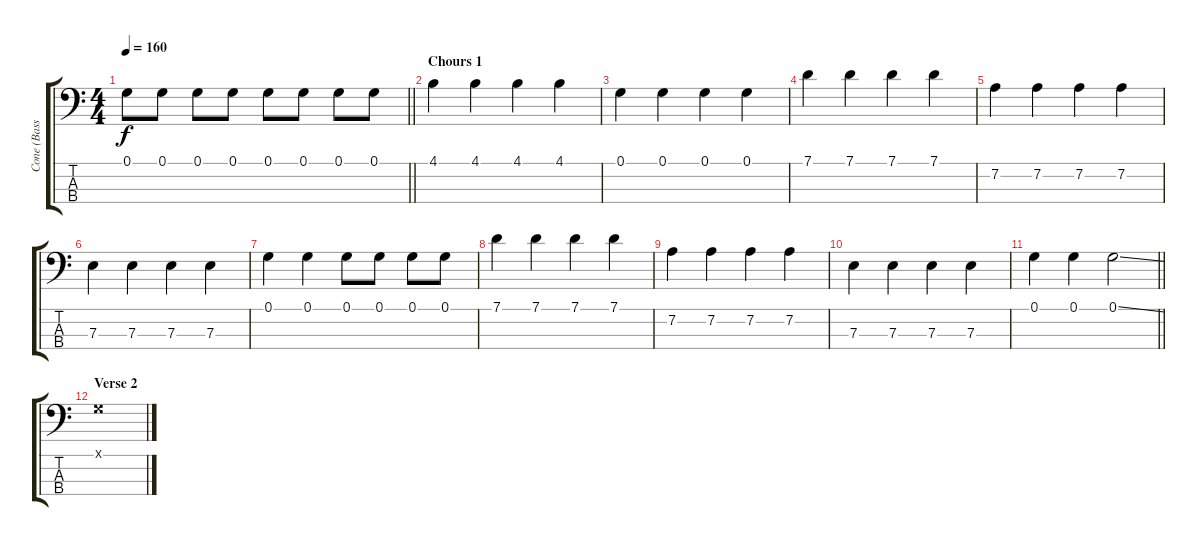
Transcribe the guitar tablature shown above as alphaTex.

\track ("Cone (Bass)" "Cone (Bass") {instrument electricbassfinger}
\staff {score tabs}
\tuning (G2 D2 A1 E1) {hide}
\ts (4 4)
\tempo 160
\clef f4
\barLineRight lightlight
\ks c
0.1.8{dy f} 0.1.8 0.1.8 0.1.8 0.1.8 0.1.8 0.1.8 0.1.8 |
\section ("" "Chours 1")
4.1.4 4.1.4 4.1.4 4.1.4 |
0.1.4 0.1.4 0.1.4 0.1.4 |
7.1.4 7.1.4 7.1.4 7.1.4 |
7.2.4 7.2.4 7.2.4 7.2.4 |
7.3.4 7.3.4 7.3.4 7.3.4 |
0.1.4 0.1.4 0.1.8 0.1.8 0.1.8 0.1.8 |
7.1.4 7.1.4 7.1.4 7.1.4 |
7.2.4 7.2.4 7.2.4 7.2.4 |
7.3.4 7.3.4 7.3.4 7.3.4 |
\barLineRight lightlight
0.1.4 0.1.4 0.1{ss}.2 |
\section ("" "Verse 2")
0.1{x}.1
